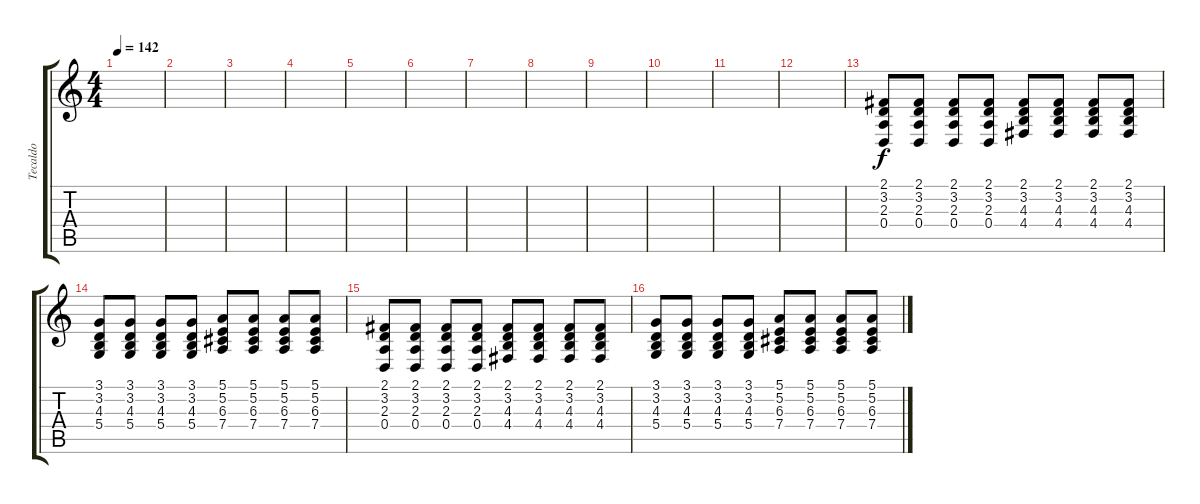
\track ("Tecaldo" "Tecaldo") {instrument electricpiano1}
\staff {score tabs}
\tuning (E4 B3 G3 D3 A2 E2) {hide}
\ts (4 4)
\tempo 142
\clef g2
\ks c
|
|
|
|
|
|
|
|
|
|
|
|
(2.1 3.2 2.3 0.4).8 (2.1 3.2 2.3 0.4).8 (2.1 3.2 2.3 0.4).8 (2.1 3.2 2.3 0.4).8 (2.1 3.2 4.3 4.4).8 (2.1 3.2 4.3 4.4).8 (2.1 3.2 4.3 4.4).8 (2.1 3.2 4.3 4.4).8 |
(3.1 3.2 4.3 5.4).8 (3.1 3.2 4.3 5.4).8 (3.1 3.2 4.3 5.4).8 (3.1 3.2 4.3 5.4).8 (5.1 5.2 6.3 7.4).8 (5.1 5.2 6.3 7.4).8 (5.1 5.2 6.3 7.4).8 (5.1 5.2 6.3 7.4).8 |
(2.1 3.2 2.3 0.4).8 (2.1 3.2 2.3 0.4).8 (2.1 3.2 2.3 0.4).8 (2.1 3.2 2.3 0.4).8 (2.1 3.2 4.3 4.4).8 (2.1 3.2 4.3 4.4).8 (2.1 3.2 4.3 4.4).8 (2.1 3.2 4.3 4.4).8 |
(3.1 3.2 4.3 5.4).8 (3.1 3.2 4.3 5.4).8 (3.1 3.2 4.3 5.4).8 (3.1 3.2 4.3 5.4).8 (5.1 5.2 6.3 7.4).8 (5.1 5.2 6.3 7.4).8 (5.1 5.2 6.3 7.4).8 (5.1 5.2 6.3 7.4).8
